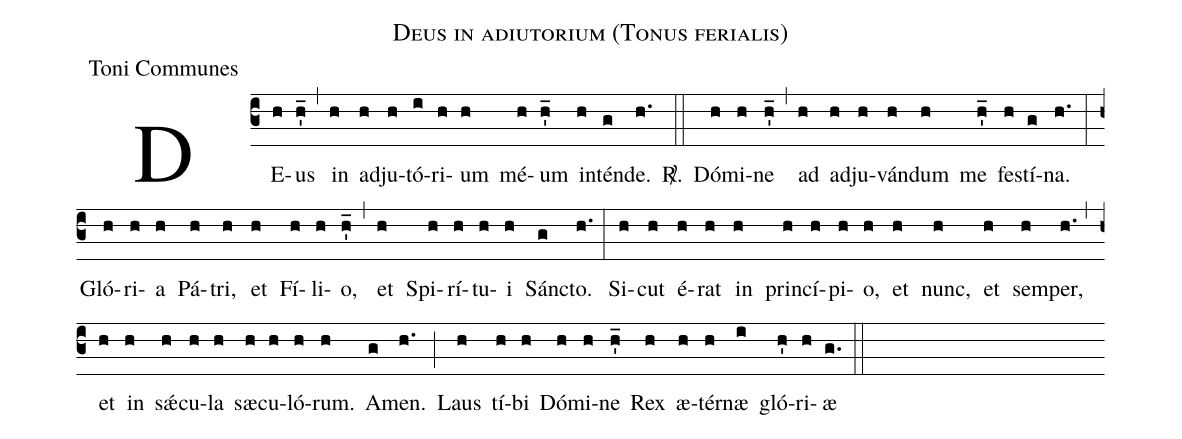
name:Deus in adiutorium (Tonus ferialis);
office-part:Toni Communes;
%%
(c3) DE(h)us(h'_) (,) in(h) ad(h)ju(h)tó(i)ri(h)um(h) mé(h)um(h'_) in(h)tén(g)de.(h.) <sp>R/</sp>.(::) Dó(h)mi(h)ne(h'_) (,) ad(h) ad(h)ju(h)ván(h)dum(h) me(h'_) fes(h)tí(g)na.(h.) (:) Gló(h)ri(h)a(h) Pá(h)tri,(h) et(h) Fí(h)li(h)o,(h'_) (,) et(h) Spi(h)rí(h)tu(h)i(h) Sánc(g)to.(h.) (:) Si(h)cut(h) é(h)rat(h) in(h) prin(h)cí(h)pi(h)o,(h) et(h) nunc,(h) et(h) sem(h)per,(h.) (,) et(h) in(h) s<sp>'ae</sp>(h)cu(h)la(h) sæ(h)cu(h)ló(h)rum.(h) A(g)men.(h.) (;) Laus(h) tí(h)bi(h) Dó(h)mi(h)ne(h'_) Rex(h) æ(h)tér(h)næ(i) gló(h')ri(h)æ(g.) (::)
